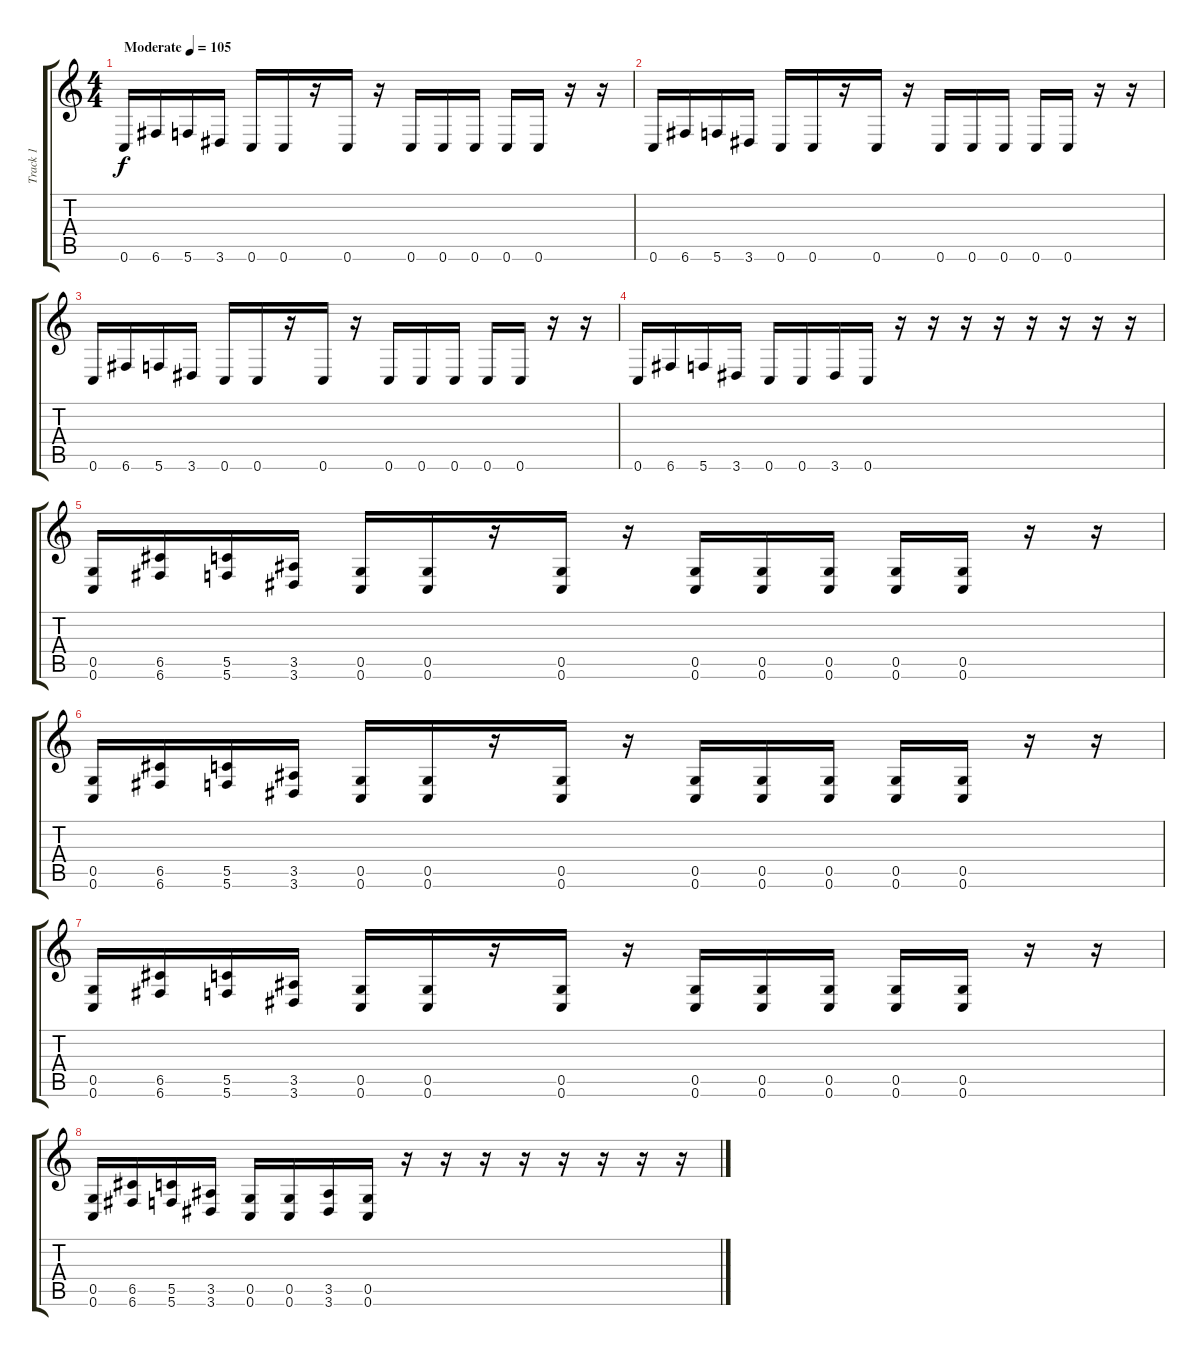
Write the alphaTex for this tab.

\track ("Track 1" "Track 1") {instrument distortionguitar}
\staff {score tabs}
\tuning (D4 A3 F3 C3 G2 C2) {hide}
\ts (4 4)
\tempo (105 "Moderate")
\clef g2
\ks c
0.6.16{dy f instrument distortionguitar} 6.6.16 5.6.16 3.6.16 0.6.16 0.6.16 r.16 0.6.16 r.16 0.6.16 0.6.16 0.6.16 0.6.16 0.6.16 r.16 r.16 |
0.6.16 6.6.16 5.6.16 3.6.16 0.6.16 0.6.16 r.16 0.6.16 r.16 0.6.16 0.6.16 0.6.16 0.6.16 0.6.16 r.16 r.16 |
0.6.16 6.6.16 5.6.16 3.6.16 0.6.16 0.6.16 r.16 0.6.16 r.16 0.6.16 0.6.16 0.6.16 0.6.16 0.6.16 r.16 r.16 |
0.6.16 6.6.16 5.6.16 3.6.16 0.6.16 0.6.16 3.6.16 0.6.16 r.16 r.16 r.16 r.16 r.16 r.16 r.16 r.16 |
(0.5 0.6).16 (6.5 6.6).16 (5.5 5.6).16 (3.5 3.6).16 (0.5 0.6).16 (0.5 0.6).16 r.16 (0.5 0.6).16 r.16 (0.5 0.6).16 (0.5 0.6).16 (0.5 0.6).16 (0.5 0.6).16 (0.5 0.6).16 r.16 r.16 |
(0.5 0.6).16 (6.5 6.6).16 (5.5 5.6).16 (3.5 3.6).16 (0.5 0.6).16 (0.5 0.6).16 r.16 (0.5 0.6).16 r.16 (0.5 0.6).16 (0.5 0.6).16 (0.5 0.6).16 (0.5 0.6).16 (0.5 0.6).16 r.16 r.16 |
(0.5 0.6).16 (6.5 6.6).16 (5.5 5.6).16 (3.5 3.6).16 (0.5 0.6).16 (0.5 0.6).16 r.16 (0.5 0.6).16 r.16 (0.5 0.6).16 (0.5 0.6).16 (0.5 0.6).16 (0.5 0.6).16 (0.5 0.6).16 r.16 r.16 |
(0.5 0.6).16 (6.5 6.6).16 (5.5 5.6).16 (3.5 3.6).16 (0.5 0.6).16 (0.5 0.6).16 (3.5 3.6).16 (0.5 0.6).16 r.16 r.16 r.16 r.16 r.16 r.16 r.16 r.16
